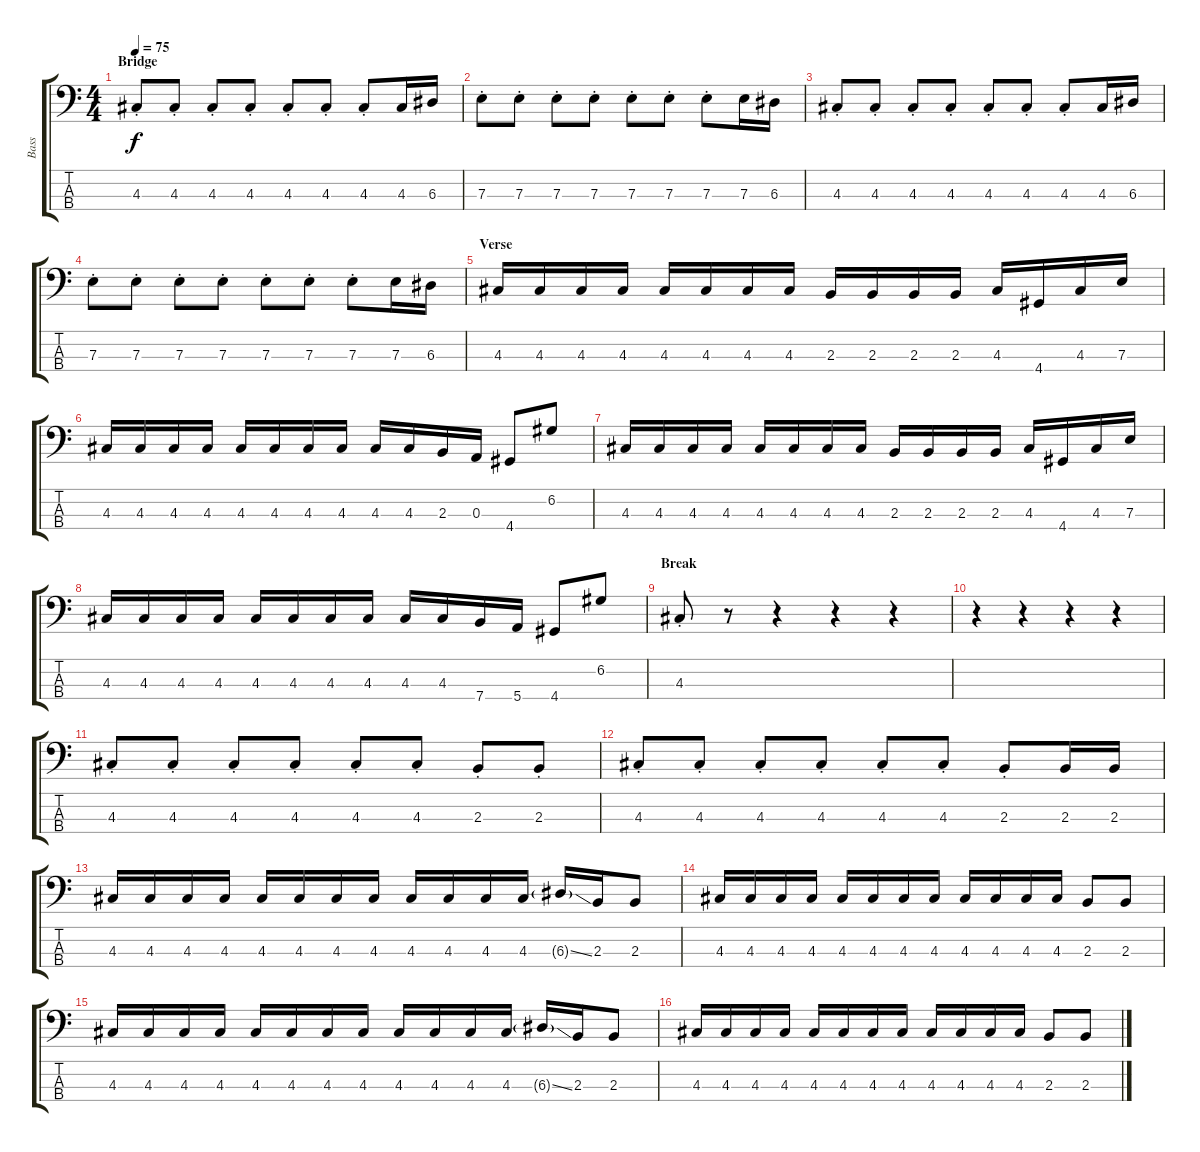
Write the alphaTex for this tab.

\track ("Bass" "Bass") {instrument electricbassfinger}
\staff {score tabs}
\tuning (G2 D2 A1 E1) {hide}
\ts (4 4)
\section ("" "Bridge")
\tempo 75
\clef f4
\ks c
4.3{st}.8{dy f} 4.3{st}.8 4.3{st}.8 4.3{st}.8 4.3{st}.8 4.3{st}.8 4.3{st}.8 4.3.16 6.3.16 |
7.3{st}.8 7.3{st}.8 7.3{st}.8 7.3{st}.8 7.3{st}.8 7.3{st}.8 7.3{st}.8 7.3.16 6.3.16 |
4.3{st}.8 4.3{st}.8 4.3{st}.8 4.3{st}.8 4.3{st}.8 4.3{st}.8 4.3{st}.8 4.3.16 6.3.16 |
7.3{st}.8 7.3{st}.8 7.3{st}.8 7.3{st}.8 7.3{st}.8 7.3{st}.8 7.3{st}.8 7.3.16 6.3.16 |
\section ("" "Verse")
4.3.16 4.3.16 4.3.16 4.3.16 4.3.16 4.3.16 4.3.16 4.3.16 2.3.16 2.3.16 2.3.16 2.3.16 4.3.16 4.4.16 4.3.16 7.3.16 |
4.3.16 4.3.16 4.3.16 4.3.16 4.3.16 4.3.16 4.3.16 4.3.16 4.3.16 4.3.16 2.3.16 0.3.16 4.4.8 6.2.8 |
4.3.16 4.3.16 4.3.16 4.3.16 4.3.16 4.3.16 4.3.16 4.3.16 2.3.16 2.3.16 2.3.16 2.3.16 4.3.16 4.4.16 4.3.16 7.3.16 |
4.3.16 4.3.16 4.3.16 4.3.16 4.3.16 4.3.16 4.3.16 4.3.16 4.3.16 4.3.16 7.4.16 5.4.16 4.4.8 6.2.8 |
\section ("" "Break")
4.3{st}.8 r.8 r.4 r.4 r.4 |
r.4 r.4 r.4 r.4 |
4.3{st}.8 4.3{st}.8 4.3{st}.8 4.3{st}.8 4.3{st}.8 4.3{st}.8 2.3{st}.8 2.3{st}.8 |
4.3{st}.8 4.3{st}.8 4.3{st}.8 4.3{st}.8 4.3{st}.8 4.3{st}.8 2.3{st}.8 2.3.16 2.3.16 |
4.3.16 4.3.16 4.3.16 4.3.16 4.3.16 4.3.16 4.3.16 4.3.16 4.3.16 4.3.16 4.3.16 4.3.16 6.3{ss g}.16 2.3.16 2.3.8 |
4.3.16 4.3.16 4.3.16 4.3.16 4.3.16 4.3.16 4.3.16 4.3.16 4.3.16 4.3.16 4.3.16 4.3.16 2.3.8 2.3.8 |
4.3.16 4.3.16 4.3.16 4.3.16 4.3.16 4.3.16 4.3.16 4.3.16 4.3.16 4.3.16 4.3.16 4.3.16 6.3{ss g}.16 2.3.16 2.3.8 |
4.3.16 4.3.16 4.3.16 4.3.16 4.3.16 4.3.16 4.3.16 4.3.16 4.3.16 4.3.16 4.3.16 4.3.16 2.3.8 2.3.8
